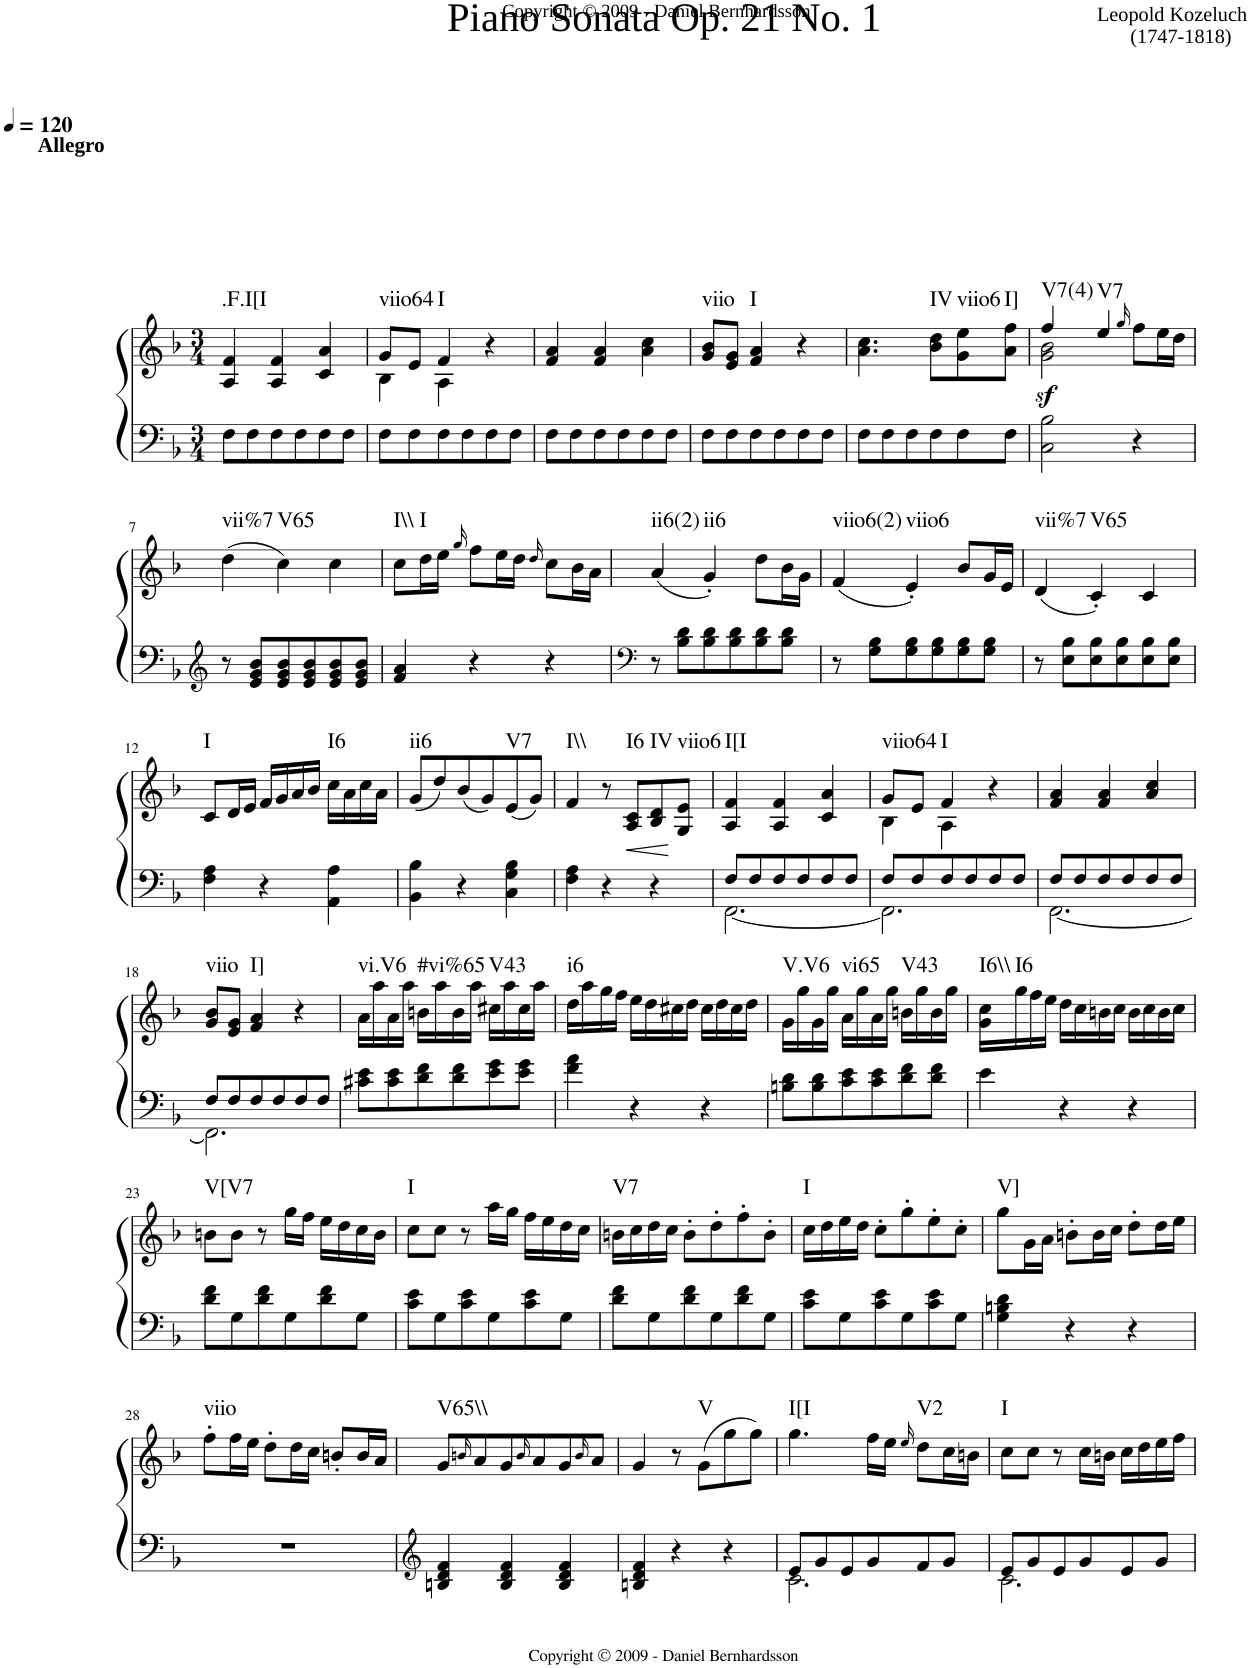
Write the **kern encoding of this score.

**kern	**kern	**dynam	**harte
*part1	*part1	*part1	*part1
*staff2	*staff1	*staff1/2	*
*I"Piano	*	*	*
*I'Pno.	*	*	*
*clefF4	*clefG2	*	*
*k[b-]	*k[b-]	*	*
*F:	*F:	*	*
*M3/4	*M3/4	*	*
*MM120	*MM120	*	*
=1	=1	=1	=1
!	!LO:TX:a:B:t=Allegro	!	!LO:H:kt=.F.I[I
8F\L	4A/ 4f/	.	N
8F\	.	.	.
8F\	4A/ 4f/	.	.
8F\	.	.	.
8F\	4c/ 4a/	.	.
8F\J	.	.	.
=2	=2	=2	=2
*	*^	*	*
!	!	!	!	!LO:H:kt=viio64
8F\L	8g/L	4B-\	.	N
8F\	8e/J	.	.	.
!	!	!	!	!LO:H:kt=I
8F\	4f/	4A\	.	N
8F\	.	.	.	.
8F\	4r	4ryy	.	.
8F\J	.	.	.	.
*	*v	*v	*	*
=3	=3	=3	=3
8F\L	4f/ 4a/	.	.
8F\	.	.	.
8F\	4f/ 4a/	.	.
8F\	.	.	.
8F\	4a\ 4cc\	.	.
8F\J	.	.	.
=4	=4	=4	=4
!	!	!	!LO:H:kt=viio
8F\L	8g/ 8b-/L	.	N
8F\	8e/ 8g/J	.	.
!	!	!	!LO:H:kt=I
8F\	4f/ 4a/	.	N
8F\	.	.	.
8F\	4r	.	.
8F\J	.	.	.
=5	=5	=5	=5
8F\L	4.a\ 4.cc\	.	.
8F\	.	.	.
8F\	.	.	.
!	!	!	!LO:H:kt=IV
8F\	8b-\ 8dd\L	.	N
!	!	!	!LO:H:kt=viio6
8F\	8g\ 8ee\	.	N
!	!	!	!LO:H:kt=I]
8F\J	8a\ 8ff\J	.	N
=6	=6	=6	=6
*	*^	*	*
!	!	!	!LO:DY:b	!LO:H:kt=V7(4)
2C\ 2B-\	4ff/	2g\ 2b-\	sf	N
!	!	!	!	!LO:H:kt=V7
.	4ee/	.	.	N
.	16qgg/	.	.	.
4r	8ff\L	4ryy	.	.
.	16ee\L	.	.	.
.	16dd\JJ	.	.	.
*	*v	*v	*	*
!!LO:LB:g=z
=7	=7	=7	=7
*clefG2	*	*	*
!	!	!	!LO:H:kt=vii%7
8r	(4dd\	.	N
8e/ 8g/ 8b-/L	.	.	.
!	!	!	!LO:H:kt=V65
8e/ 8g/ 8b-/	4cc\)	.	N
8e/ 8g/ 8b-/	.	.	.
8e/ 8g/ 8b-/	4cc\	.	.
8e/ 8g/ 8b-/J	.	.	.
=8	=8	=8	=8
!	!	!	!LO:H:kt=I\\
4f/ 4a/	8cc\L	.	N
!	!	!	!LO:H:kt=I
.	16dd\L	.	N
.	16ee\JJ	.	.
.	16qgg/	.	.
4r	8ff\L	.	.
.	16ee\L	.	.
.	16dd\JJ	.	.
.	16qdd/	.	.
4r	8cc\L	.	.
.	16b-\L	.	.
.	16a\JJ	.	.
=9	=9	=9	=9
*clefF4	*	*	*
!	!	!	!LO:H:kt=ii6(2)
8r	(4a/	.	N
8B-\ 8d\L	.	.	.
!	!	!	!LO:H:kt=ii6
8B-\ 8d\	4g'/)	.	N
8B-\ 8d\	.	.	.
8B-\ 8d\	8dd\L	.	.
8B-\ 8d\J	16b-\L	.	.
.	16g\JJ	.	.
=10	=10	=10	=10
!	!	!	!LO:H:kt=viio6(2)
8r	(4f/	.	N
8G\ 8B-\L	.	.	.
!	!	!	!LO:H:kt=viio6
8G\ 8B-\	4e'/)	.	N
8G\ 8B-\	.	.	.
8G\ 8B-\	8b-/L	.	.
8G\ 8B-\J	16g/L	.	.
.	16e/JJ	.	.
=11	=11	=11	=11
!	!	!	!LO:H:kt=vii%7
8r	(4d/	.	N
8E\ 8B-\L	.	.	.
!	!	!	!LO:H:kt=V65
8E\ 8B-\	4c'/)	.	N
8E\ 8B-\	.	.	.
8E\ 8B-\	4c/	.	.
8E\ 8B-\J	.	.	.
!!LO:LB:g=z
=12	=12	=12	=12
!	!	!	!LO:H:kt=I
4F\ 4A\	8c/L	.	N
.	16d/L	.	.
.	16e/JJ	.	.
4r	16f/LL	.	.
.	16g/	.	.
.	16a/	.	.
.	16b-/JJ	.	.
!	!	!	!LO:H:kt=I6
4AA\ 4A\	16cc\LL	.	N
.	16a\	.	.
.	16cc\	.	.
.	16a\JJ	.	.
=13	=13	=13	=13
!	!	!	!LO:H:kt=ii6
4BB-\ 4B-\	(8g/L	.	N
.	8dd/)	.	.
4r	(8b-/	.	.
.	8g/)	.	.
!	!	!	!LO:H:kt=V7
4C\ 4G\ 4B-\	(8e/	.	N
.	8g/J)	.	.
=14	=14	=14	=14
!	!	!	!LO:H:kt=I\\
4F\ 4A\	4f/	.	N
4r	8r	.	.
!	!	!LO:HP:b	!LO:H:kt=I6
.	8A/ 8c/L	<	N
!	!	!	!LO:H:kt=IV
4r	8B-/ 8d/	.	N
!	!	!	!LO:H:kt=viio6
.	8G/ 8e/J	[	N
=15	=15	=15	=15
*^	*	*	*
!	!	!	!	!LO:H:kt=I[I
8F/L	[2.FF\	4A/ 4f/	.	N
8F/	.	.	.	.
8F/	.	4A/ 4f/	.	.
8F/	.	.	.	.
8F/	.	4c/ 4a/	.	.
8F/J	.	.	.	.
=16	=16	=16	=16	=16
*	*	*^	*	*
!	!	!	!	!	!LO:H:kt=viio64
8F/L	2.FF\]	8g/L	4B-\	.	N
8F/	.	8e/J	.	.	.
!	!	!	!	!	!LO:H:kt=I
8F/	.	4f/	4A\	.	N
8F/	.	.	.	.	.
8F/	.	4r	4ryy	.	.
8F/J	.	.	.	.	.
*	*	*v	*v	*	*
=17	=17	=17	=17	=17
8F/L	[2.FF\	4f/ 4a/	.	.
8F/	.	.	.	.
8F/	.	4f/ 4a/	.	.
8F/	.	.	.	.
8F/	.	4a/ 4cc/	.	.
8F/J	.	.	.	.
!!LO:LB:g=z
=18	=18	=18	=18	=18
!	!	!	!	!LO:H:kt=viio
8F/L	2.FF\]	8g/ 8b-/L	.	N
8F/	.	8e/ 8g/J	.	.
!	!	!	!	!LO:H:kt=I]
8F/	.	4f/ 4a/	.	N
8F/	.	.	.	.
8F/	.	4r	.	.
8F/J	.	.	.	.
*v	*v	*	*	*
=19	=19	=19	=19
!	!	!	!LO:H:kt=vi.V6
8c#X\ 8e\L	16a\LL	.	N
.	16aa\	.	.
8c#\ 8e\	16a\	.	.
.	16aa\JJ	.	.
!	!	!	!LO:H:kt=#vi%65
8d\ 8f\	16bn\LL	.	N
.	16aa\	.	.
8d\ 8f\	16b\	.	.
.	16aa\JJ	.	.
!	!	!	!LO:H:kt=V43
8e\ 8g\	16cc#X\LL	.	N
.	16aa\	.	.
8e\ 8g\J	16cc#\	.	.
.	16aa\JJ	.	.
=20	=20	=20	=20
!	!	!	!LO:H:kt=i6
4f\ 4a\	16dd\LL	.	N
.	16aa\	.	.
.	16gg\	.	.
.	16ff\JJ	.	.
4r	16ee\LL	.	.
.	16dd\	.	.
.	16cc#X\	.	.
.	16dd\JJ	.	.
4r	16cc#\LL	.	.
.	16dd\	.	.
.	16cc#\	.	.
.	16dd\JJ	.	.
=21	=21	=21	=21
!	!	!	!LO:H:kt=V.V6
8Bn\ 8d\L	16g\LL	.	N
.	16gg\	.	.
8B\ 8d\	16g\	.	.
.	16gg\JJ	.	.
!	!	!	!LO:H:kt=vi65
8c\ 8e\	16a\LL	.	N
.	16gg\	.	.
8c\ 8e\	16a\	.	.
.	16gg\JJ	.	.
!	!	!	!LO:H:kt=V43
8d\ 8f\	16bn\LL	.	N
.	16gg\	.	.
8d\ 8f\J	16b\	.	.
.	16gg\JJ	.	.
=22	=22	=22	=22
!	!	!	!LO:H:kt=I6\\
4e\	16g\ 16cc\LL	.	N
!	!	!	!LO:H:kt=I6
.	16gg\	.	N
.	16ff\	.	.
.	16ee\JJ	.	.
4r	16dd\LL	.	.
.	16cc\	.	.
.	16bn\	.	.
.	16cc\JJ	.	.
4r	16b\LL	.	.
.	16cc\	.	.
.	16b\	.	.
.	16cc\JJ	.	.
!!LO:LB:g=z
=23	=23	=23	=23
!	!	!	!LO:H:kt=V[V7
8d\ 8f\L	8bn\L	.	N
8G\	8b\J	.	.
8d\ 8f\	8r	.	.
8G\	16gg\LL	.	.
.	16ff\JJ	.	.
8d\ 8f\	16ee\LL	.	.
.	16dd\	.	.
8G\J	16cc\	.	.
.	16b\JJ	.	.
=24	=24	=24	=24
!	!	!	!LO:H:kt=I
8c\ 8e\L	8cc\L	.	N
8G\	8cc\J	.	.
8c\ 8e\	8r	.	.
8G\	16aa\LL	.	.
.	16gg\JJ	.	.
8c\ 8e\	16ff\LL	.	.
.	16ee\	.	.
8G\J	16dd\	.	.
.	16cc\JJ	.	.
=25	=25	=25	=25
!	!	!	!LO:H:kt=V7
8d\ 8f\L	16bn\LL	.	N
.	16cc\	.	.
8G\	16dd\	.	.
.	16cc\JJ	.	.
8d\ 8f\	8b'\L	.	.
8G\	8dd'\	.	.
8d\ 8f\	8ff'\	.	.
8G\J	8b'\J	.	.
=26	=26	=26	=26
!	!	!	!LO:H:kt=I
8c\ 8e\L	16cc\LL	.	N
.	16dd\	.	.
8G\	16ee\	.	.
.	16dd\JJ	.	.
8c\ 8e\	8cc'\L	.	.
8G\	8gg'\	.	.
8c\ 8e\	8ee'\	.	.
8G\J	8cc'\J	.	.
=27	=27	=27	=27
!	!	!	!LO:H:kt=V]
4G\ 4Bn\ 4d\	8gg\L	.	N
.	16g\L	.	.
.	16a\JJ	.	.
4r	8bn'\L	.	.
.	16b\L	.	.
.	16cc\JJ	.	.
4r	8dd'\L	.	.
.	16dd\L	.	.
.	16ee\JJ	.	.
!!LO:LB:g=z
=28	=28	=28	=28
!	!	!	!LO:H:kt=viio
2.r	8ff'\L	.	N
.	16ff\L	.	.
.	16ee\JJ	.	.
.	8dd'\L	.	.
.	16dd\L	.	.
.	16cc\JJ	.	.
.	8bn'/L	.	.
.	16b/L	.	.
.	16a/JJ	.	.
=29	=29	=29	=29
*clefG2	*	*	*
!	!	!	!LO:H:kt=V65\\
4Bn/ 4d/ 4f/	8g/L	.	N
.	16qbn/	.	.
.	8a/	.	.
4B/ 4d/ 4f/	8g/	.	.
.	16qb/	.	.
.	8a/	.	.
4B/ 4d/ 4f/	8g/	.	.
.	16qb/	.	.
.	8a/J	.	.
=30	=30	=30	=30
4Bn/ 4d/ 4f/	4g/	.	.
4r	8r	.	.
!	!	!	!LO:H:kt=V
.	(8g\L	.	N
4r	8gg\	.	.
.	8gg\J)	.	.
=31	=31	=31	=31
*^	*	*	*
!	!	!	!	!LO:H:kt=I[I
8e/L	2.c\	4.gg\	.	N
8g/	.	.	.	.
8e/	.	.	.	.
8g/	.	16ff\LL	.	.
.	.	16ee\JJ	.	.
.	.	16qee/	.	.
!	!	!	!	!LO:H:kt=V2
8f/	.	8dd\L	.	N
8g/J	.	16cc\L	.	.
.	.	16bn\JJ	.	.
=32	=32	=32	=32	=32
!	!	!	!	!LO:H:kt=I
8e/L	2.c\	8cc\L	.	N
8g/	.	8cc\J	.	.
8e/	.	8r	.	.
8g/	.	16cc\LL	.	.
.	.	16bn\JJ	.	.
8e/	.	16cc\LL	.	.
.	.	16dd\	.	.
8g/J	.	16ee\	.	.
.	.	16ff\JJ	.	.
*v	*v	*	*	*
=	=	=	=
*-	*-	*-	*-
